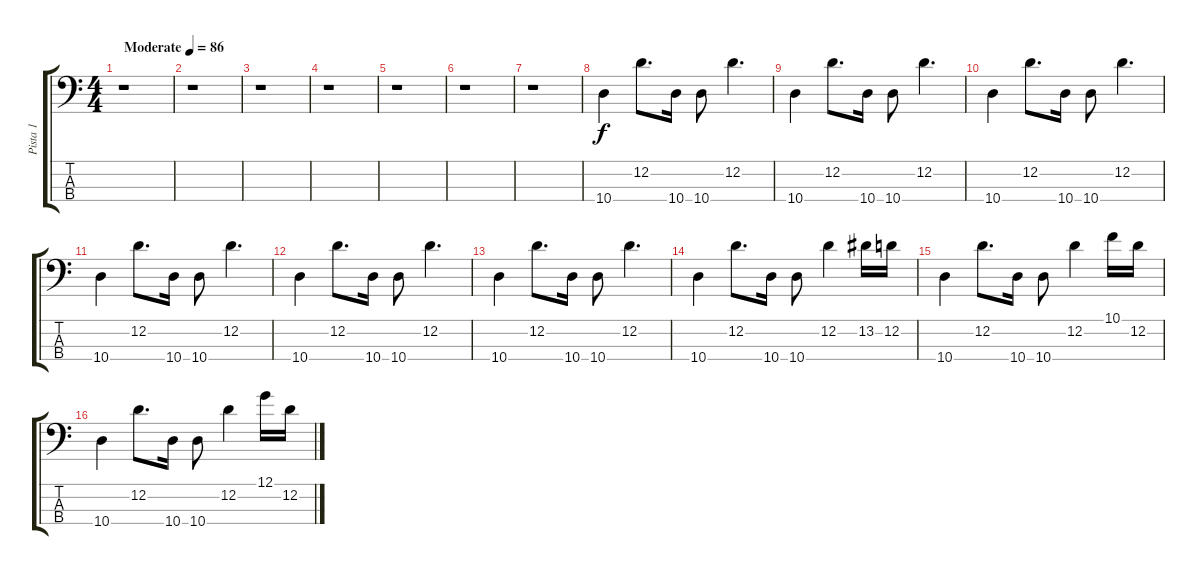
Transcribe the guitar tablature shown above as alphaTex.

\track ("Pista 1" "Pista 1") {instrument contrabass}
\staff {score tabs}
\tuning (G2 D2 A1 E1) {hide}
\ts (4 4)
\tempo (86 "Moderate")
\clef f4
\ks c
r.1{dy f instrument contrabass} |
r.1 |
r.1 |
r.1 |
r.1 |
r.1 |
r.1 |
10.4.4 12.2.8{d} 10.4.16 10.4.8 12.2.4{d} |
10.4.4 12.2.8{d} 10.4.16 10.4.8 12.2.4{d} |
10.4.4 12.2.8{d} 10.4.16 10.4.8 12.2.4{d} |
10.4.4 12.2.8{d} 10.4.16 10.4.8 12.2.4{d} |
10.4.4 12.2.8{d} 10.4.16 10.4.8 12.2.4{d} |
10.4.4 12.2.8{d} 10.4.16 10.4.8 12.2.4{d} |
10.4.4 12.2.8{d} 10.4.16 10.4.8 12.2.4 13.2.16 12.2.16 |
10.4.4 12.2.8{d} 10.4.16 10.4.8 12.2.4 10.1.16 12.2.16 |
10.4.4 12.2.8{d} 10.4.16 10.4.8 12.2.4 12.1.16 12.2.16
